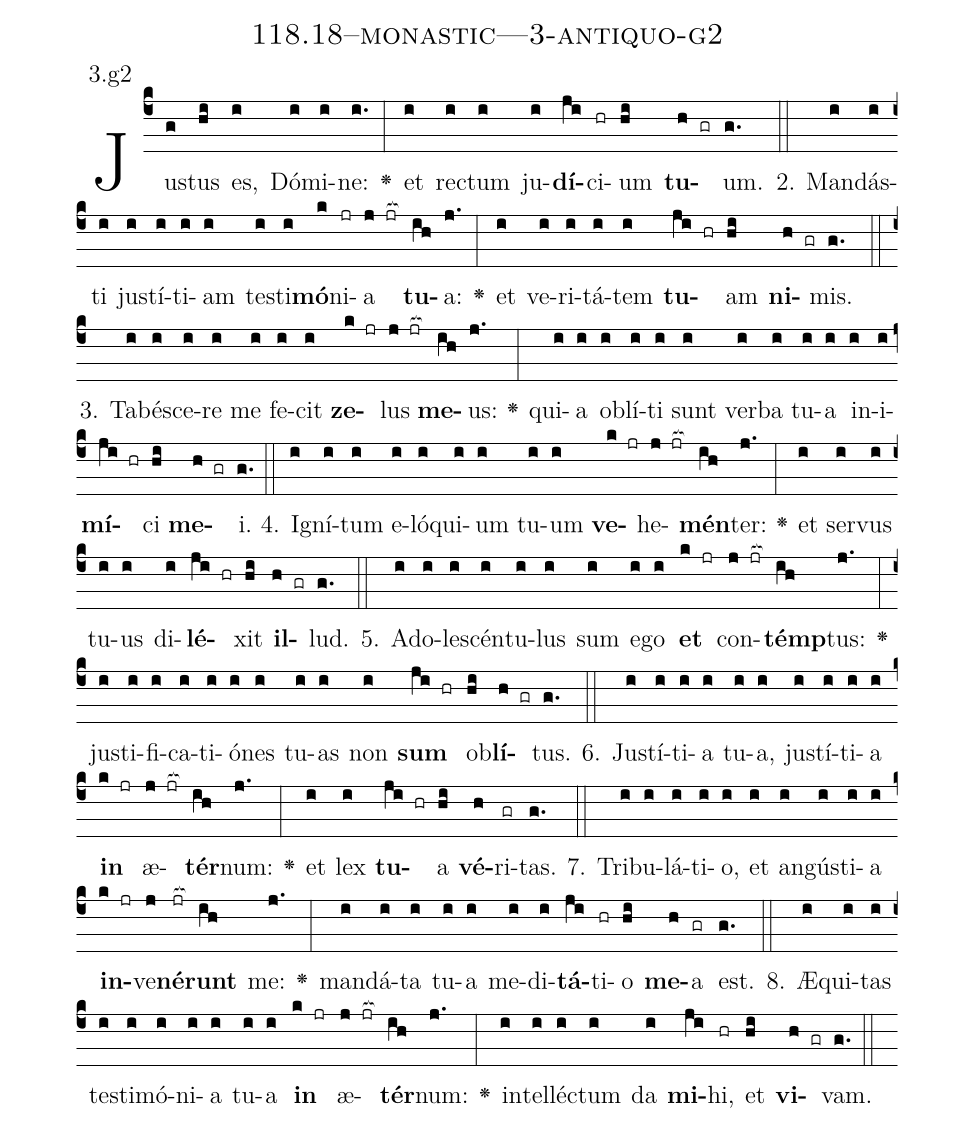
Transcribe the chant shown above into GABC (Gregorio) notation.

name: 118.18--monastic---3-antiquo-g2;
annotation: 3.g2;
%%
(c4)Jus(g)tus(hi) es,(i) Dó(i)mi(i)ne:(i.) <v>\greheightstar</v>(:) et(i) rec(i)tum(i) ju(i)<b>dí</b>(ji)ci(hr)um(hi) <b>tu</b>(h gr)um.(g.) (::)
2. Man(i)dás(i)ti(i) jus(i)tí(i)ti(i)am(i) tes(i)ti(i)<b>mó</b>(k)ni(jr)a(j jr[ocb:1{]) <b>tu</b>(ih[ocb:0}])a:(j.) <v>\greheightstar</v>(:) et(i) ve(i)ri(i)tá(i)tem(i) <b>tu</b>(ji hr)am(hi) <b>ni</b>(h gr)mis.(g.) (::)
3. Ta(i)bé(i)sce(i)re(i) me(i) fe(i)cit(i) <b>ze</b>(k jr)lus(j jr[ocb:1{]) <b>me</b>(ih[ocb:0}])us:(j.) <v>\greheightstar</v>(:) qui(i)a(i) ob(i)lí(i)ti(i) sunt(i) ver(i)ba(i) tu(i)a(i) in(i)i(i)<b>mí</b>(ji hr)ci(hi) <b>me</b>(h gr)i.(g.) (::)
4. I(i)gní(i)tum(i) e(i)ló(i)qui(i)um(i) tu(i)um(i) <b>ve</b>(k jr)he(j jr[ocb:1{])<b>mén</b>(ih[ocb:0}])ter:(j.) <v>\greheightstar</v>(:) et(i) ser(i)vus(i) tu(i)us(i) di(i)<b>lé</b>(ji hr)xit(hi) <b>il</b>(h gr)lud.(g.) (::)
5. Ad(i)o(i)le(i)scén(i)tu(i)lus(i) sum(i) e(i)go(i) <b>et</b>(k jr) con(j jr[ocb:1{])<b>témp</b>(ih[ocb:0}])tus:(j.) <v>\greheightstar</v>(:) jus(i)ti(i)fi(i)ca(i)ti(i)ó(i)nes(i) tu(i)as(i) non(i) <b>sum</b>(ji hr) ob(hi)<b>lí</b>(h gr)tus.(g.) (::)
6. Jus(i)tí(i)ti(i)a(i) tu(i)a,(i) jus(i)tí(i)ti(i)a(i) <b>in</b>(k jr) æ(j jr[ocb:1{])<b>tér</b>(ih[ocb:0}])num:(j.) <v>\greheightstar</v>(:) et(i) lex(i) <b>tu</b>(ji hr)a(hi) <b>vé</b>(h)ri(gr)tas.(g.) (::)
7. Tri(i)bu(i)lá(i)ti(i)o,(i) et(i) an(i)gús(i)ti(i)a(i) <b>in</b>(k jr)ve(j)<b>né</b>(jr[ocb:1{])<b>runt</b>(ih[ocb:0}]) me:(j.) <v>\greheightstar</v>(:) man(i)dá(i)ta(i) tu(i)a(i) me(i)di(i)<b>tá</b>(ji)ti(hr)o(hi) <b>me</b>(h)a(gr) est.(g.) (::)
8. Æ(i)qui(i)tas(i) tes(i)ti(i)mó(i)ni(i)a(i) tu(i)a(i) <b>in</b>(k jr) æ(j jr[ocb:1{])<b>tér</b>(ih[ocb:0}])num:(j.) <v>\greheightstar</v>(:) in(i)tel(i)léc(i)tum(i) da(i) <b>mi</b>(ji)hi,(hr) et(hi) <b>vi</b>(h gr)vam.(g.) (::)
